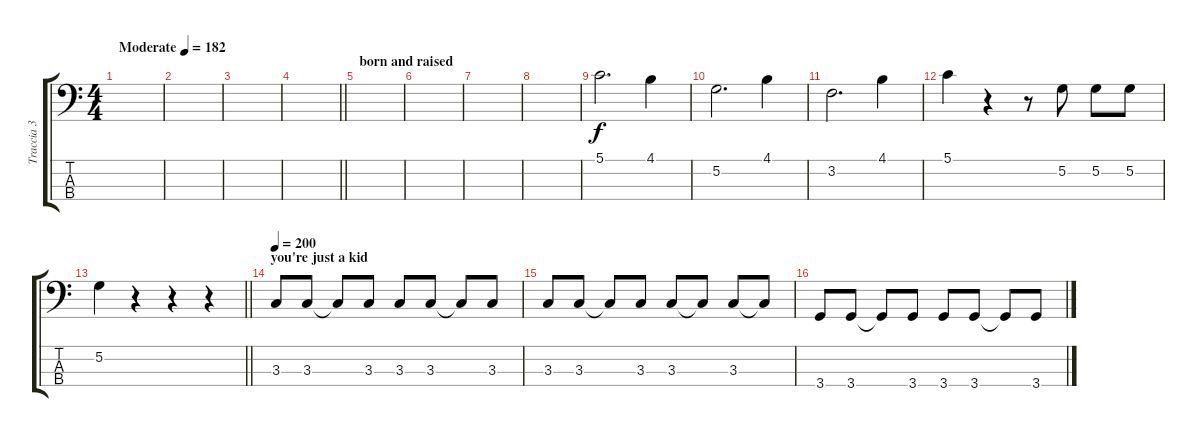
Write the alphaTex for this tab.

\track ("Traccia 3" "Traccia 3") {instrument electricbassfinger}
\staff {score tabs}
\tuning (G2 D2 A1 E1) {hide}
\ts (4 4)
\tempo (182 "Moderate")
\clef f4
\ks c
|
|
|
\barLineRight lightlight
|
\section ("" "born and raised")
|
|
|
|
5.1.2{d} 4.1.4 |
5.2.2{d} 4.1.4 |
3.2.2{d} 4.1.4 |
5.1.4 r.4 r.8 5.2.8 5.2.8 5.2.8 |
\barLineRight lightlight
5.2.4 r.4 r.4 r.4 |
\section ("" "you're just a kid")
\tempo 200
3.3.8 3.3.8 3.3{t}.8 3.3.8 3.3.8 3.3.8 3.3{t}.8 3.3.8 |
3.3.8 3.3.8 3.3{t}.8 3.3.8 3.3.8 3.3{t}.8 3.3.8 3.3{t}.8 |
3.4.8 3.4.8 3.4{t}.8 3.4.8 3.4.8 3.4.8 3.4{t}.8 3.4.8
